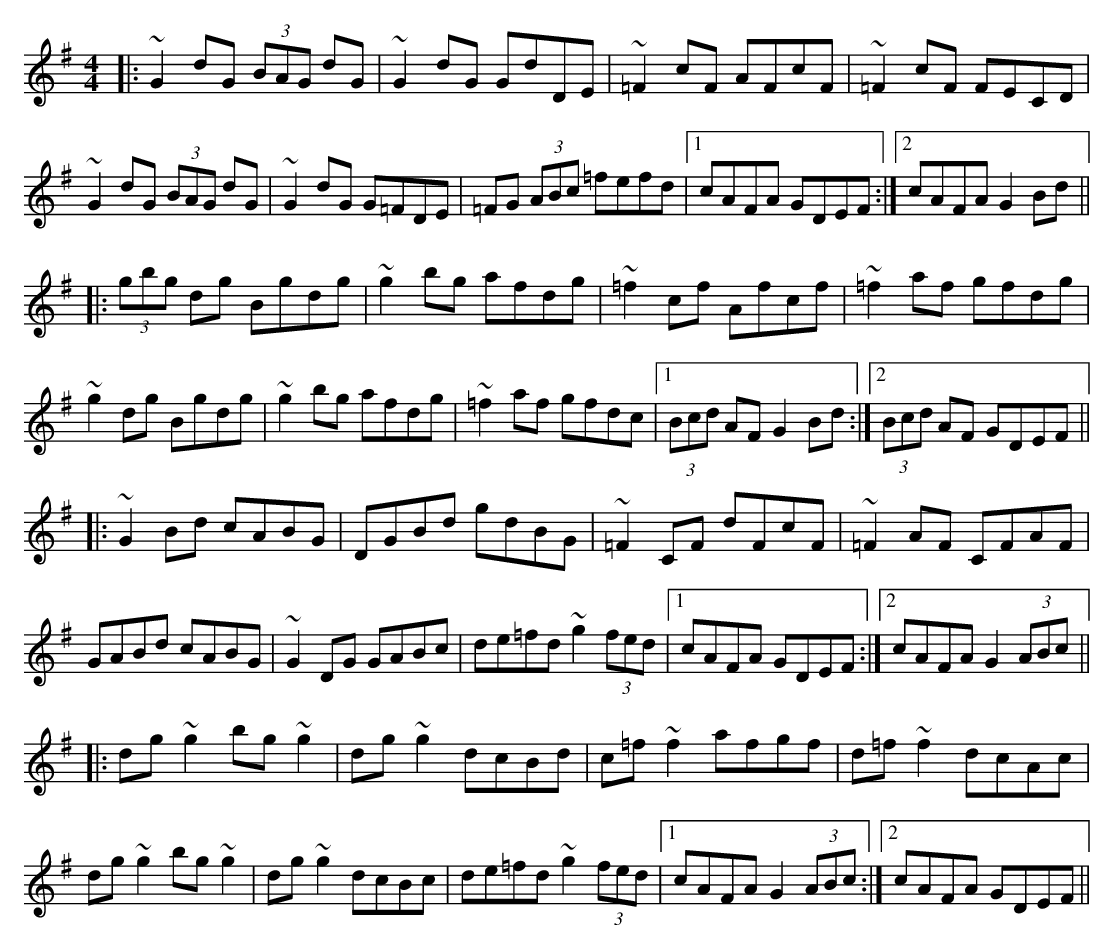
X:1
M:4/4
K:G
|:~G2dG (3BAG dG|~G2dG GdDE|~=F2cF AFcF|~=F2cF FECD|
~G2dG (3BAG dG|~G2dG G=FDE|=FG (3ABc =fefd|1 cAFA GDEF:|2 cAFA G2Bd||
|:(3gbg dg Bgdg|~g2bg afdg|~=f2cf Afcf|~=f2af gfdg|
~g2dg Bgdg|~g2bg afdg|~=f2af gfdc|1 (3Bcd AF G2Bd:|2 (3Bcd AF GDEF||
|:~G2Bd cABG|DGBd gdBG|~=F2CF dFcF|~=F2AF CFAF|
GABd cABG|~G2DG GABc|de=fd ~g2 (3fed|1 cAFA GDEF:|2 cAFA G2 (3ABc||
|:dg~g2 bg~g2|dg~g2 dcBd|c=f~f2 afgf|d=f~f2 dcAc|
dg~g2 bg~g2|dg~g2 dcBc|de=fd ~g2 (3fed|1 cAFA G2 (3ABc:|2 cAFA GDEF||
